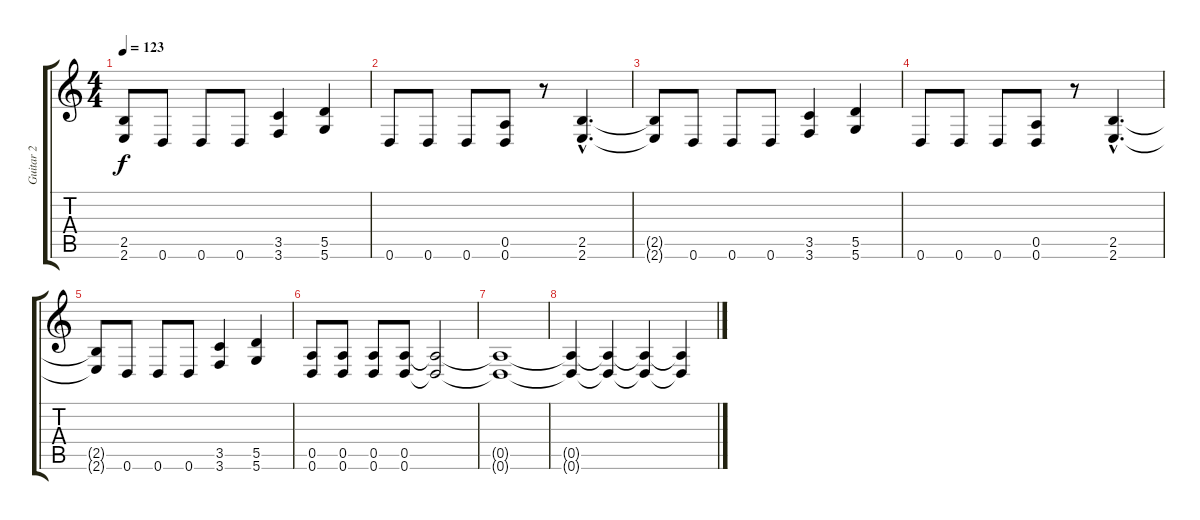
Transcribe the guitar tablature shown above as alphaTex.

\track ("Guitar 2" "Guitar 2") {instrument overdrivenguitar}
\staff {score tabs}
\tuning (E4 B3 G3 D3 A2 D2) {hide}
\ts (4 4)
\tempo 123
\clef g2
\ks c
(2.5{t} 2.6{t}).8{dy f} 0.6.8 0.6.8 0.6.8 (3.5 3.6).4 (5.5 5.6).4 |
0.6.8 0.6.8 0.6.8 (0.5 0.6).8 r.8 (2.5{hac} 2.6{hac}).4{d} |
(2.5{t} 2.6{t}).8 0.6.8 0.6.8 0.6.8 (3.5 3.6).4 (5.5 5.6).4 |
0.6.8 0.6.8 0.6.8 (0.5 0.6).8 r.8 (2.5{hac} 2.6{hac}).4{d} |
(2.5{t} 2.6{t}).8 0.6.8 0.6.8 0.6.8 (3.5 3.6).4 (5.5 5.6).4 |
(0.5 0.6).8 (0.5 0.6).8 (0.5 0.6).8 (0.5 0.6).8 (0.5{t} 0.6{t}).2 |
(0.5{t} 0.6{t}).1 |
(0.5{t} 0.6{t}).4{volume 12} (0.5{t} 0.6{t}).4{volume 8} (0.5{t} 0.6{t}).4{volume 3} (0.5{t} 0.6{t}).4{volume 0}
